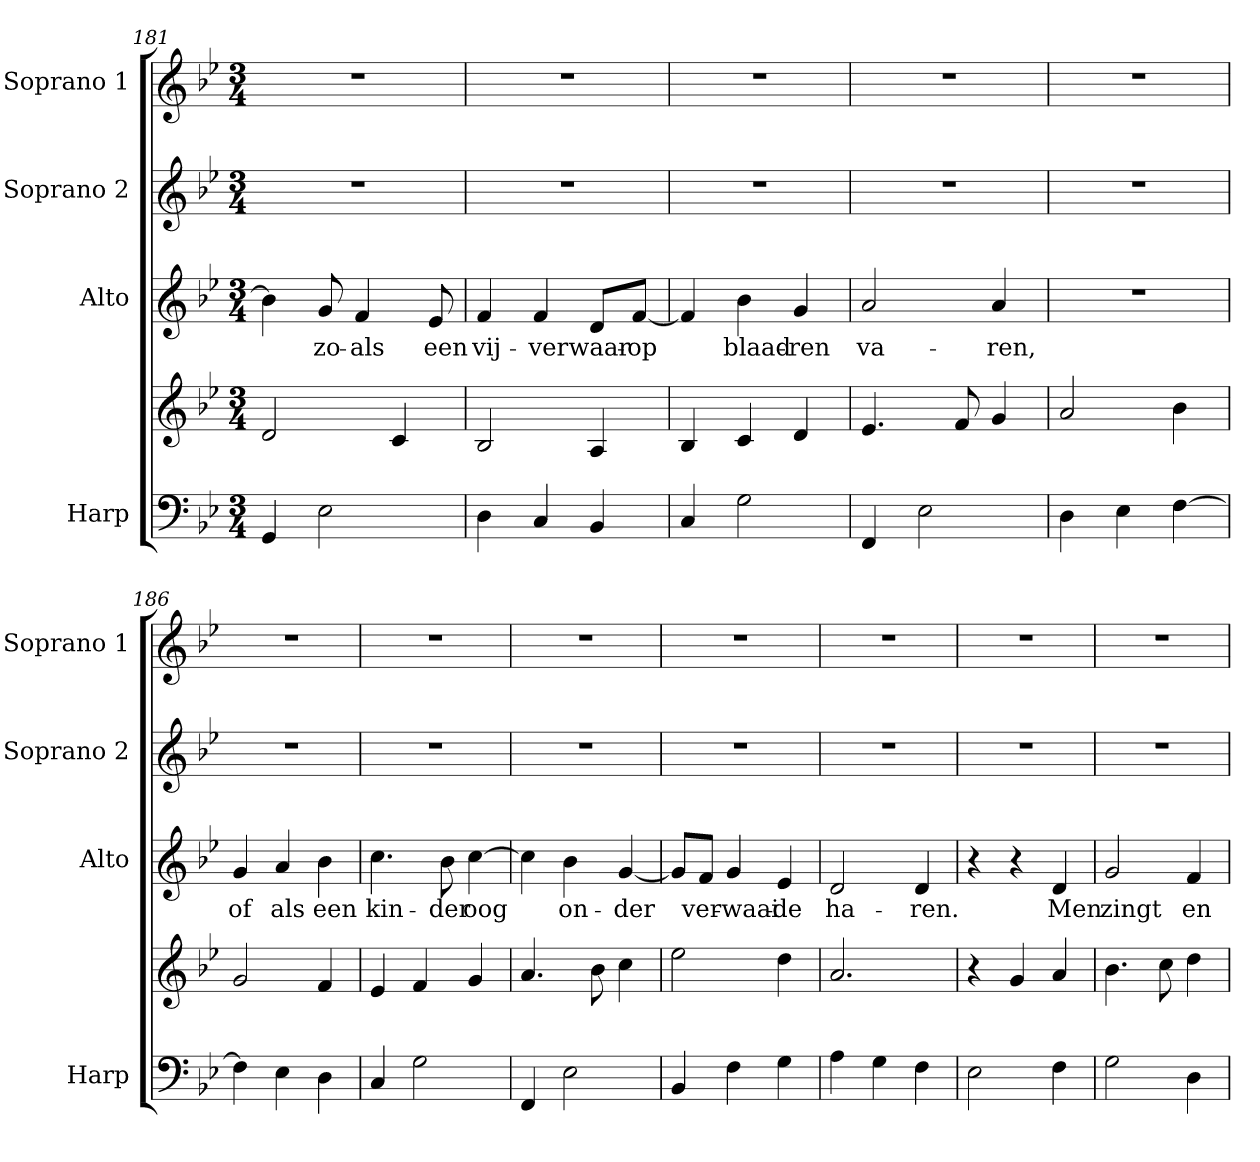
**kern	**kern	**kern	**text	**kern	**kern
*part4	*part4	*part3	*part3	*part2	*part1
*staff5	*staff4	*staff3	*staff3	*staff2	*staff1
*I"Harp	*	*I"Alto	*	*I"Soprano 2	*I"Soprano 1
*I'Harp	*	*I'Alto	*	*I'Soprano 2	*I'Soprano 1
*clefF4	*clefG2	*clefG2	*	*clefG2	*clefG2
*k[b-e-]	*k[b-e-]	*k[b-e-]	*	*k[b-e-]	*k[b-e-]
*B-:	*B-:	*B-:	*	*B-:	*B-:
*M3/4	*M3/4	*M3/4	*	*M3/4	*M3/4
=181	=181	=181	=181	=181	=181
!	!	!	!	!LO:N:vis=1	!LO:N:vis=1
4GG/	2d/	4b-\]	.	2.r	2.r
!	!	!	!LO:LY:b	!	!
2E-\	.	8g/	zo-	.	.
!	!	!	!LO:LY:b	!	!
.	.	4f/	-als	.	.
.	4c/	.	.	.	.
!	!	!	!LO:LY:b	!	!
.	.	8e-/	een	.	.
=182	=182	=182	=182	=182	=182
!	!	!	!LO:LY:b	!LO:N:vis=1	!LO:N:vis=1
4D\	2B-/	4f/	vij-	2.r	2.r
!	!	!	!LO:LY:b	!	!
4C/	.	4f/	-ver	.	.
!	!	!	!LO:LY:b	!	!
4BB-/	4A/	8d/L	waar-	.	.
!	!	!	!LO:LY:b	!	!
.	.	[8f/J	-op	.	.
=183	=183	=183	=183	=183	=183
!	!	!	!	!LO:N:vis=1	!LO:N:vis=1
4C/	4B-/	4f/]	.	2.r	2.r
!	!	!	!LO:LY:b	!	!
2G\	4c/	4b-\	blaad-	.	.
!	!	!	!LO:LY:b	!	!
.	4d/	4g/	-ren	.	.
=184	=184	=184	=184	=184	=184
!	!	!	!LO:LY:b	!LO:N:vis=1	!LO:N:vis=1
4FF/	4.e-/	2a/	va-	2.r	2.r
2E-\	.	.	.	.	.
.	8f/	.	.	.	.
!	!	!	!LO:LY:b	!	!
.	4g/	4a/	-ren,	.	.
=185	=185	=185	=185	=185	=185
!	!	!LO:N:vis=1	!	!LO:N:vis=1	!LO:N:vis=1
4D\	2a/	2.r	.	2.r	2.r
4E-\	.	.	.	.	.
[4F\	4b-\	.	.	.	.
!!LO:LB:g=z
=186	=186	=186	=186	=186	=186
!	!	!	!LO:LY:b	!LO:N:vis=1	!LO:N:vis=1
4F\]	2g/	4g/	of	2.r	2.r
!	!	!	!LO:LY:b	!	!
4E-\	.	4a/	als	.	.
!	!	!	!LO:LY:b	!	!
4D\	4f/	4b-\	een	.	.
=187	=187	=187	=187	=187	=187
!	!	!	!LO:LY:b	!LO:N:vis=1	!LO:N:vis=1
4C/	4e-/	4.cc\	kin-	2.r	2.r
2G\	4f/	.	.	.	.
!	!	!	!LO:LY:b	!	!
.	.	8b-\	-der	.	.
!	!	!	!LO:LY:b	!	!
.	4g/	[4cc\	oog	.	.
=188	=188	=188	=188	=188	=188
!	!	!	!	!LO:N:vis=1	!LO:N:vis=1
4FF/	4.a/	4cc\]	.	2.r	2.r
!	!	!	!LO:LY:b	!	!
2E-\	.	4b-\	on-	.	.
.	8b-\	.	.	.	.
!	!	!	!LO:LY:b	!	!
.	4cc\	[4g/	-der	.	.
=189	=189	=189	=189	=189	=189
!	!	!	!	!LO:N:vis=1	!LO:N:vis=1
4BB-/	2ee-\	8g/L]	.	2.r	2.r
!	!	!	!LO:LY:b	!	!
.	.	8f/J	ver-	.	.
!	!	!	!LO:LY:b	!	!
4F\	.	4g/	-waai-	.	.
!	!	!	!LO:LY:b	!	!
4G\	4dd\	4e-/	-de	.	.
=190	=190	=190	=190	=190	=190
!	!	!	!LO:LY:b	!LO:N:vis=1	!LO:N:vis=1
4A\	2.a/	2d/	ha-	2.r	2.r
4G\	.	.	.	.	.
!	!	!	!LO:LY:b	!	!
4F\	.	4d/	-ren.	.	.
=191	=191	=191	=191	=191	=191
!	!	!	!	!LO:N:vis=1	!LO:N:vis=1
2E-\	4r	4r	.	2.r	2.r
.	4g/	4r	.	.	.
!	!	!	!LO:LY:b	!	!
4F\	4a/	4d/	Men	.	.
!!LO:LB:g=z
=192	=192	=192	=192	=192	=192
!	!	!	!LO:LY:b	!LO:N:vis=1	!LO:N:vis=1
2G\	4.b-\	2g/	zingt	2.r	2.r
.	8cc\	.	.	.	.
!	!	!	!LO:LY:b	!	!
4D\	4dd\	4f/	en	.	.
=	=	=	=	=	=
*-	*-	*-	*-	*-	*-
